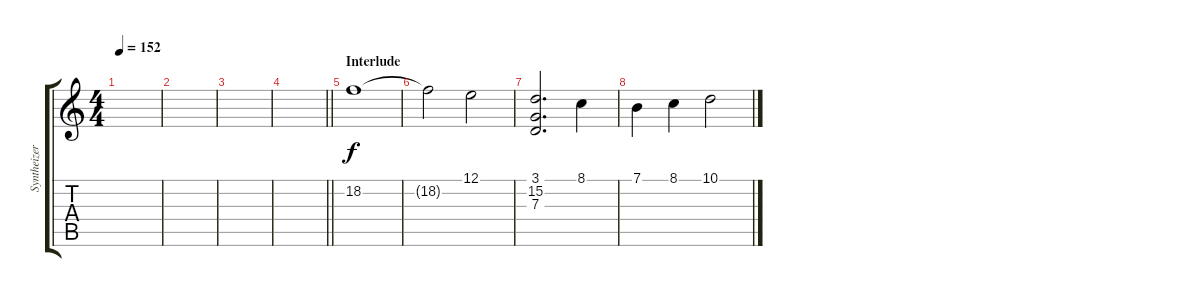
\track ("Syntheizer" "Syntheizer") {instrument synthstrings1}
\staff {score tabs}
\tuning (E4 B3 G3 D3 A2 E2) {hide}
\ts (4 4)
\tempo 152
\clef g2
\ks c
|
|
|
\barLineRight lightlight
|
\section ("" "Interlude")
18.2.1{volume 13 instrument acousticgrandpiano} |
18.2{t}.2 12.1.2 |
(3.1 15.2 7.3).2{d} 8.1.4 |
7.1.4 8.1.4 10.1.2
